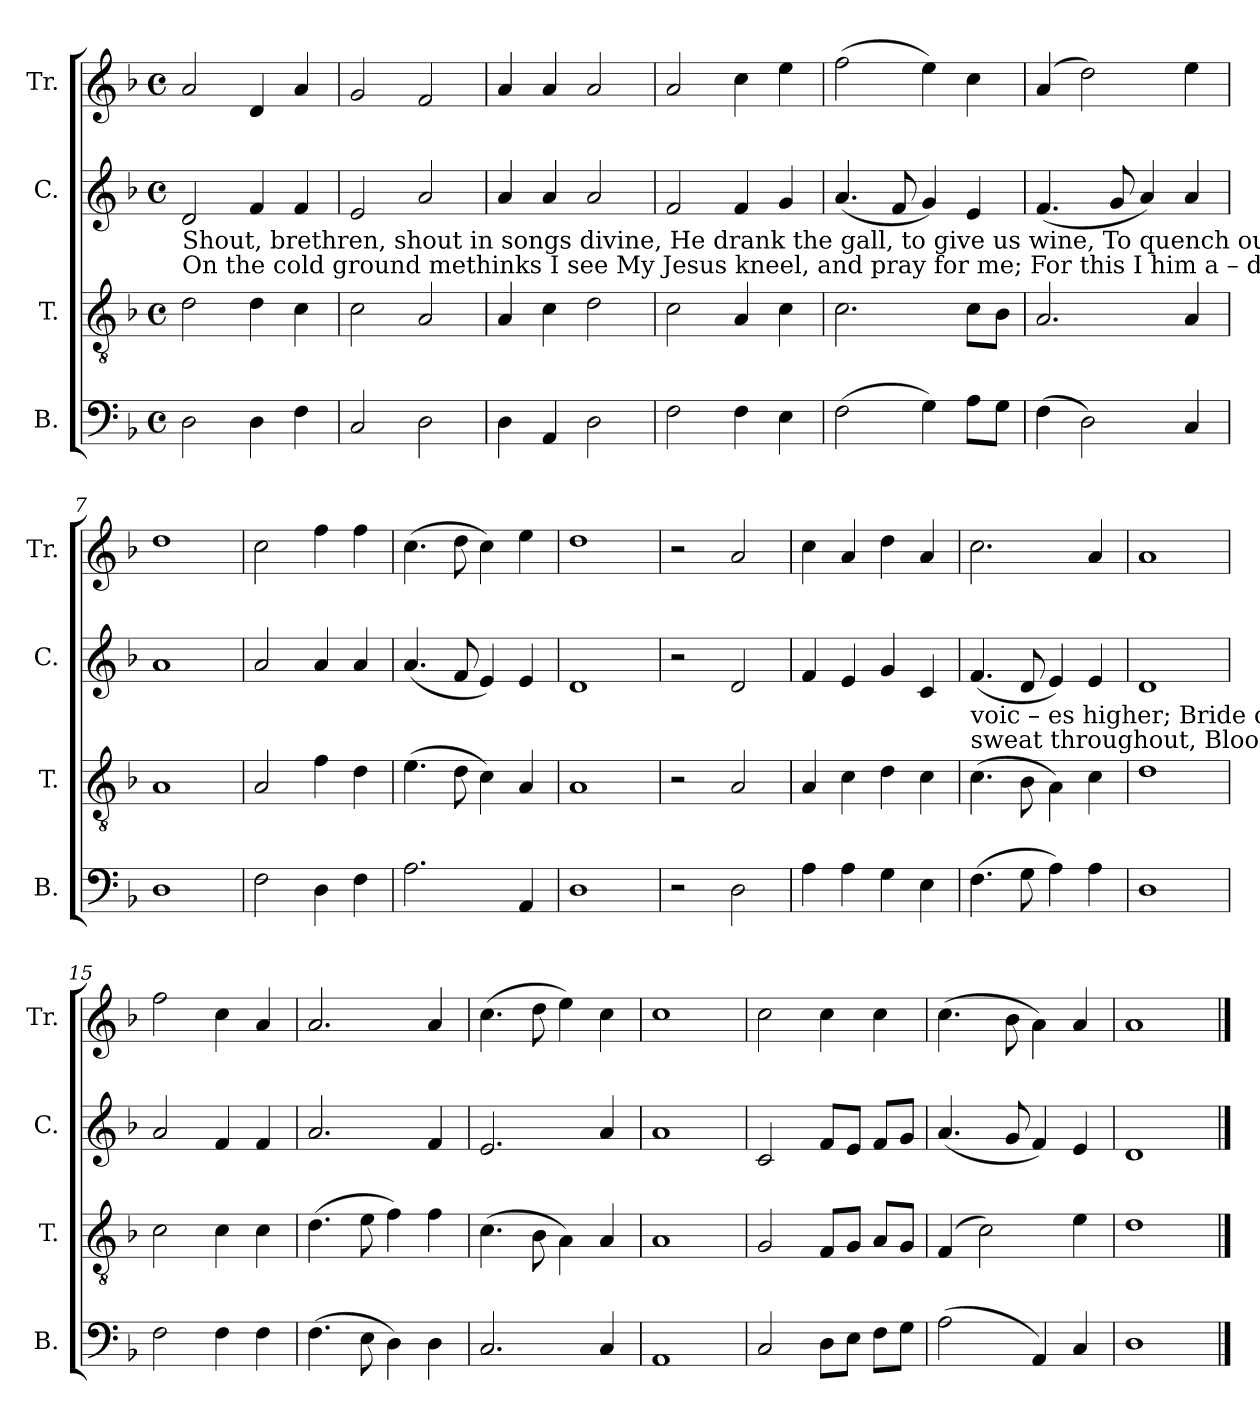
**kern	**kern	**kern	**kern
*part4	*part3	*part2	*part1
*staff4	*staff3	*staff2	*staff1
*I"B.	*I"T.	*I"C.	*I"Tr.
*I'B.	*I'T.	*I'C.	*I'Tr.
*clefF4	*clefGv2	*clefG2	*clefG2
*k[b-]	*k[b-]	*k[b-]	*k[b-]
*M4/4	*M4/4	*M4/4	*M4/4
*met(c)	*met(c)	*met(c)	*met(c)
*MM140	*MM140	*MM140	*MM140
=1	=1	=1	=1
!	!LO:TX:a:t=On   the  cold ground methinks  I   see         My      Jesus      kneel,              and       pray                for    me;     For   this  I    him               a  –  dore;     Siezed  with  a  chilly	!	!
!	!LO:TX:a:t=Shout, brethren, shout in songs divine,        He    drank  the  gall,                 to         give                 us    wine,   To quench our parch   –   ing   thirst;    Seraphs, advance your	!	!
2D!\	2d!\	2d!/	2a!/
4D!\	4d!\	4f!/	4d!/
4F!\	4c!\	4f!/	4a!/
=2	=2	=2	=2
2C!/	2c!\	2e!/	2g!/
2D!\	2A!/	2a!/	2f!/
=3	=3	=3	=3
4D!\	4A!/	4a!/	4a!/
4AA!/	4c!\	4a!/	4a!/
2D!\	2d!\	2a!/	2a!/
=4	=4	=4	=4
2F!\	2c!\	2f!/	2a!/
4F!\	4A!/	4f!/	4cc!\
4E!\	4c!\	4g!/	4ee!\
=5	=5	=5	=5
(>2F!\	2.c!\	(<4.a!/	(>2ff!\
.	.	8f!/	.
4G!\)	.	4g!/)	4ee!\)
8A!\L	8c!\L	4e!/	4cc!\
8G!\J	8B-!\J	.	.
=6	=6	=6	=6
(>4F!\	2.A!/	(<4.f!/	(>4a!/
2D!\)	.	.	2dd!\)
.	.	8g!/	.
.	.	4a!/)	.
4C!/	4A!/	4a!/	4ee!\
=7	=7	=7	=7
1D!	1A!	1a!	1dd!
=8	=8	=8	=8
2F!\	2A!/	2a!/	2cc!\
4D!\	4f!\	4a!/	4ff!\
4F!\	4d!\	4a!/	4ff!\
=9	=9	=9	=9
2.A!\	(>4.e!\	(<4.a!/	(>4.cc!\
.	8d!\	8f!/	8dd!\
.	4c!\)	4e!/)	4cc!\)
4AA!/	4A!/	4e!/	4ee!\
=10	=10	=10	=10
1D!	1A!	1d!	1dd!
=11	=11	=11	=11
2r	2r	2r	2r
2D!\	2A!/	2d!/	2a!/
=12	=12	=12	=12
4A!\	4A!/	4f!/	4cc!\
4A!\	4c!\	4e!/	4a!/
4G!\	4d!\	4g!/	4dd!\
4E!\	4c!\	4c!/	4a!/
!!LO:LB:g=z
=13	=13	=13	=13
!	!LO:TX:a:t=sweat             throughout,      Blood-drops did  force              their    pass       –      age     out        Through   eve   –   ry      open         –        ed      pore.	!	!
!	!LO:TX:a:t=voic        –      es    higher;      Bride   of     the  Lamb,              u    –  nite               the    choir,        And        laud      thy     prec         –        ious   Christ.	!	!
(>4.F!\	(>4.c!\	(<4.f!/	2.cc!\
8G!\	8B-!\	8d!/	.
4A!\)	4A!\)	4e!/)	.
4A!\	4c!\	4e!/	4a!/
=14	=14	=14	=14
1D!	1d!	1d!	1a!
=15	=15	=15	=15
2F!\	2c!\	2a!/	2ff!\
4F!\	4c!\	4f!/	4cc!\
4F!\	4c!\	4f!/	4a!/
=16	=16	=16	=16
(>4.F!\	(>4.d!\	2.a!/	2.a!/
8E!\	8e!\	.	.
4D!\)	4f!\)	.	.
4D!\	4f!\	4f!/	4a!/
=17	=17	=17	=17
2.C!/	(>4.c!\	2.e!/	(>4.cc!\
.	8B-!\	.	8dd!\
.	4A!\)	.	4ee!\)
4C!/	4A!/	4a!/	4cc!\
=18	=18	=18	=18
1AA!	1A!	1a!	1cc!
=19	=19	=19	=19
2C!/	2G!/	2c!/	2cc!\
8D!\L	8F!/L	8f!/L	4cc!\
8E!\J	8G!/J	8e!/J	.
8F!\L	8A!/L	8f!/L	4cc!\
8G!\J	8G!/J	8g!/J	.
=20	=20	=20	=20
(>2A!\	(>4F!/	(<4.a!/	(>4.cc!\
.	2c!\)	.	.
.	.	8g!/	8b-!\
4AA!/)	.	4f!/)	4a!\)
4C!/	4e!\	4e!/	4a!/
=21	=21	=21	=21
1D!	1d!	1d!	1a!
==	==	==	==
*-	*-	*-	*-
